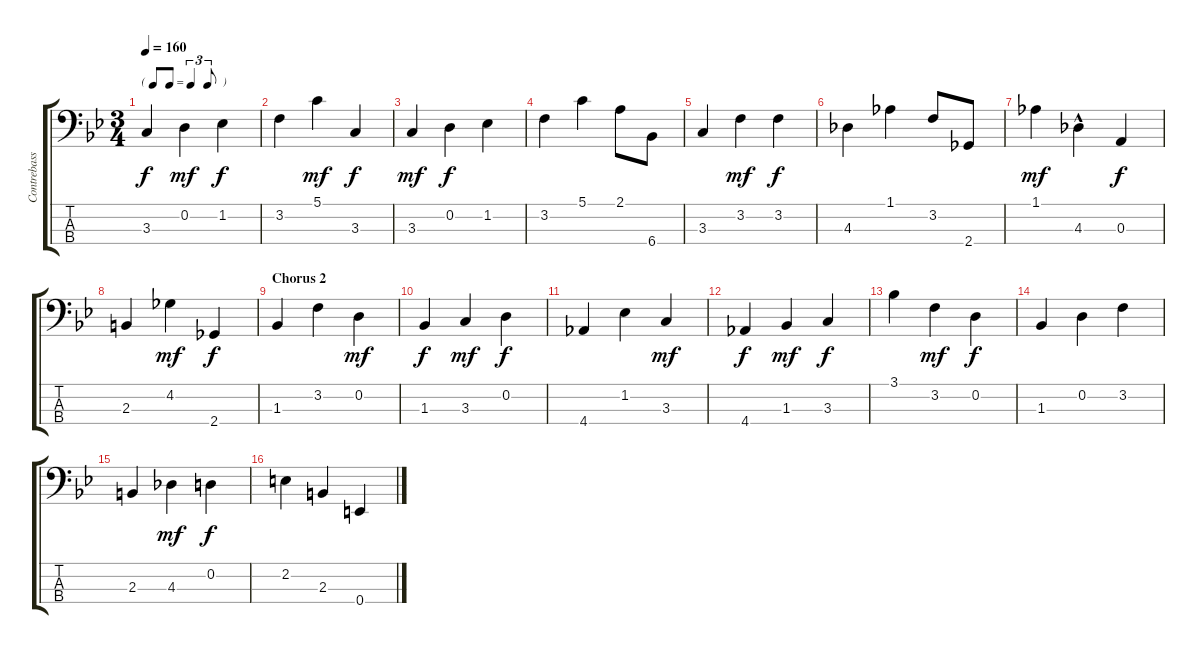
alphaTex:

\track ("Contrebasse" "Contrebass") {instrument acousticbass}
\staff {score tabs}
\tuning (G2 D2 A1 E1) {hide}
\ts (3 4)
\tf triplet8th
\tempo 160
\clef f4
\ks bb
3.3.4{dy f} 0.2.4{dy mf} 1.2.4{dy f} |
3.2.4 5.1.4{dy mf} 3.3.4{dy f} |
3.3.4{dy mf} 0.2.4{dy f} 1.2.4 |
3.2.4 5.1.4 2.1.8 6.4.8 |
3.3.4 3.2.4{dy mf} 3.2.4{dy f} |
4.3.4 1.1.4 3.2.8 2.4.8 |
1.1.4{dy mf} 4.3{hac}.4 0.3.4{dy f} |
2.3.4 4.2.4{dy mf} 2.4.4{dy f} |
\section ("" "Chorus 2")
1.3.4 3.2.4 0.2.4{dy mf} |
1.3.4{dy f} 3.3.4{dy mf} 0.2.4{dy f} |
4.4.4 1.2.4 3.3.4{dy mf} |
4.4.4{dy f} 1.3.4{dy mf} 3.3.4{dy f} |
3.1.4 3.2.4{dy mf} 0.2.4{dy f} |
1.3.4 0.2.4 3.2.4 |
2.3.4 4.3.4{dy mf} 0.2.4{dy f} |
2.2.4 2.3.4 0.4.4
